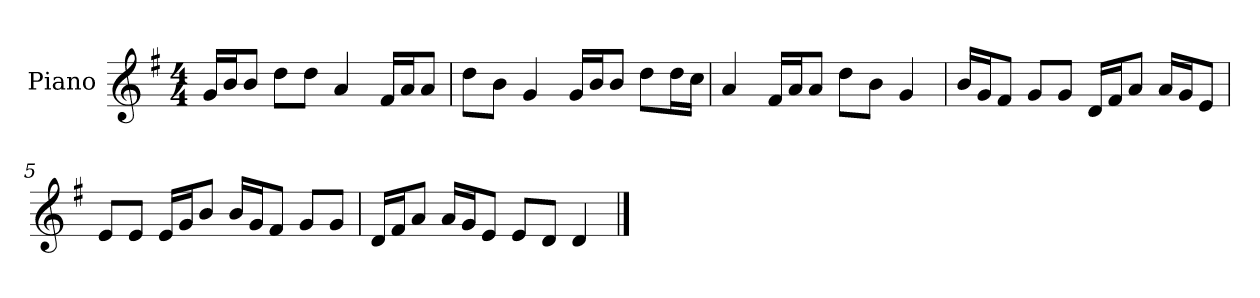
**kern
*part1
*staff1
*I"Piano
*I'P-no
*clefG2
*k[f#]
*M4/4
*MM90
=1
16g/LL
16b/J
8b/J
8dd\L
8dd\J
4a/
16f#/LL
16a/J
8a/J
=2
8dd\L
8b\J
4g/
16g/LL
16b/J
8b/J
8dd\L
16dd\L
16cc\JJ
=3
4a/
16f#/LL
16a/J
8a/J
8dd\L
8b\J
4g/
=4
16b/LL
16g/J
8f#/J
8g/L
8g/J
16d/LL
16f#/J
8a/J
16a/LL
16g/J
8e/J
!!LO:LB:g=z
=5
8e/L
8e/J
16e/LL
16g/J
8b/J
16b/LL
16g/J
8f#/J
8g/L
8g/J
=6
16d/LL
16f#/J
8a/J
16a/LL
16g/J
8e/J
8e/L
8d/J
4d/
==
*-
